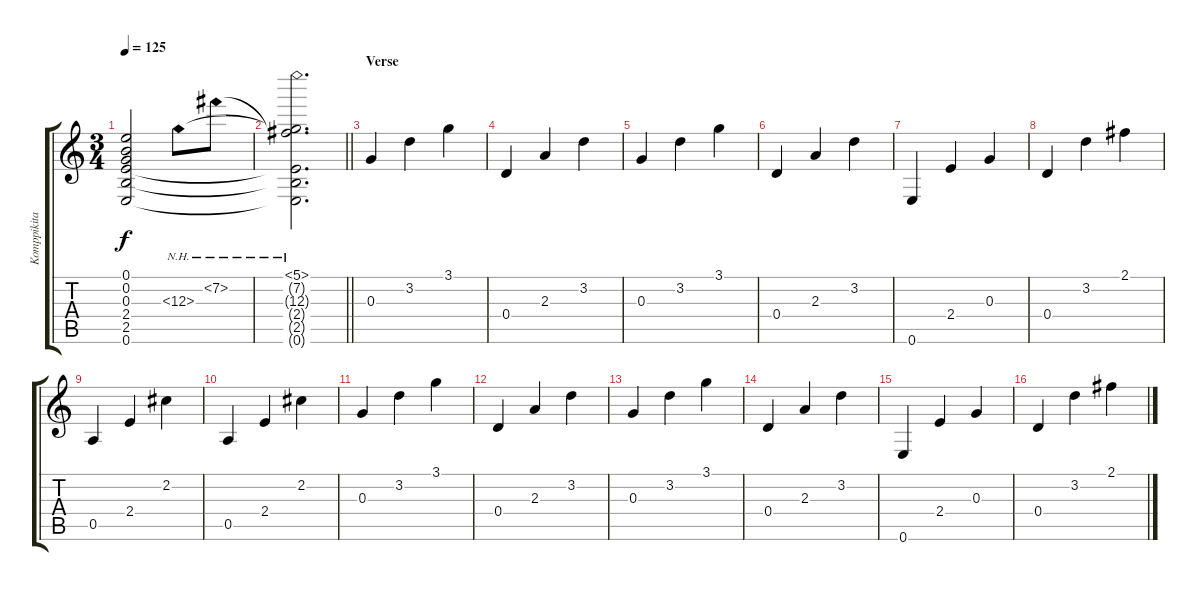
\track ("Komppikitara" "Komppikita") {instrument electricguitarclean}
\staff {score tabs}
\tuning (E4 B3 G3 D3 A2 E2) {hide}
\ts (3 4)
\tempo 125
\clef g2
\ks c
(0.1 0.2 0.3 2.4 2.5 0.6).2{dy f} 12.3{nh}.8 7.2{nh}.8 |
\barLineRight lightlight
(5.1{nh} 7.2{t} 12.3{t} 2.4{t} 2.5{t} 0.6{t}).2{d} |
\section ("" "Verse")
0.3.4 3.2.4 3.1.4 |
0.4.4 2.3.4 3.2.4 |
0.3.4 3.2.4 3.1.4 |
0.4.4 2.3.4 3.2.4 |
0.6.4 2.4.4 0.3.4 |
0.4.4 3.2.4 2.1.4 |
0.5.4 2.4.4 2.2.4 |
0.5.4 2.4.4 2.2.4 |
0.3.4 3.2.4 3.1.4 |
0.4.4 2.3.4 3.2.4 |
0.3.4 3.2.4 3.1.4 |
0.4.4 2.3.4 3.2.4 |
0.6.4 2.4.4 0.3.4 |
0.4.4 3.2.4 2.1.4
